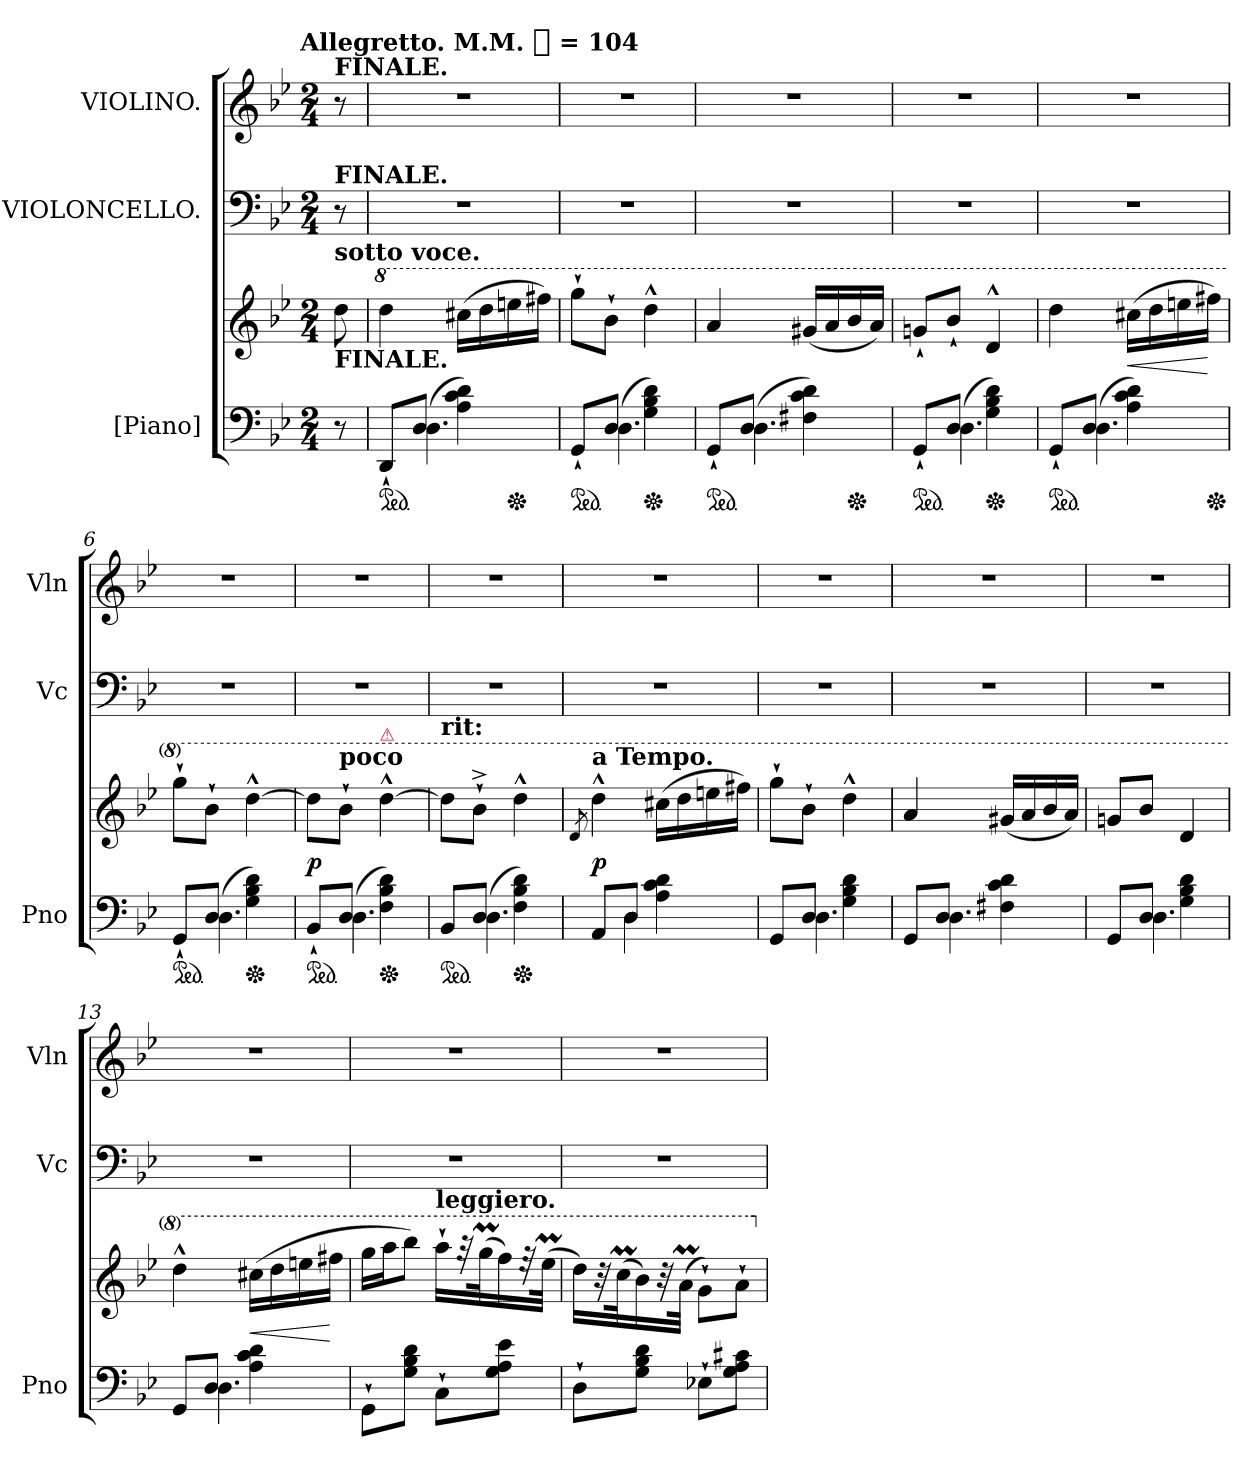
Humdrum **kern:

**kern	**kern	**dynam	**kern	**kern
*part3	*part3	*part3	*part2	*part1
*staff4	*staff3	*staff3/4	*staff2	*staff1
*I"[Piano]	*	*	*I"VIOLONCELLO.	*I"VIOLINO.
*I'Pno	*	*	*I'Vc	*I'Vln
*clefF4	*clefG2	*	*clefF4	*clefG2
*k[b-e-]	*k[b-e-]	*	*k[b-e-]	*k[b-e-]
*g:	*g:	*	*g:	*g:
!!LO:TX:omd:t=Allegretto. M.M. [quarter] = 104
*M2/4	*M2/4	*	*M2/4	*M2/4
*MM104	*MM104	*	*MM104	*MM104
=	=	=	=	=
!	!	!	!	!LO:TX:a:B:t=FINALE.
!	!	!	!LO:TX:a:B:t=FINALE.	!
!	!LO:TX:a:B:t=sotto voce.	!	!	!
!	!LO:TX:b:B:t=FINALE.	!	!	!
8r	8dd	.	8r	8r
=1	=1	=1	=1	=1
*^	*	*	*	*
*	*	*8va	*	*	*
*ped	*	*	*	*	*
8DD`<L	8rAAAyy	4ddd	.	2rF	2rdd
(>8DJ	4.D	.	.	.	.
4A\ 4c\ 4d\)	.	(>16ccc#XLL	.	.	.
.	.	16ddd	.	.	.
*Xped	*	*	*	*	*
.	.	16eeen	.	.	.
.	.	16fff#XJJ)	.	.	.
=2	=2	=2	=2	=2	=2
*ped	*	*	*	*	*
8GG`<L	8rFFFyy	8ggg`>L	.	2rF	2rdd
(>8DJ	4.D	8bb-`>J	.	.	.
*Xped	*	*	*	*	*
4G\ 4B-\ 4d\)	.	4ddd^^>	.	.	.
=3	=3	=3	=3	=3	=3
*ped	*	*	*	*	*
8GG`<L	8rFFFyy	4aa/	.	2rF	2rdd
(>8DJ	4.D	.	.	.	.
4F#X\ 4c\ 4d\)	.	(<16gg#X/LL	.	.	.
.	.	16aa	.	.	.
*Xped	*	*	*	*	*
.	.	16bb-	.	.	.
.	.	16aaJJ)	.	.	.
=4	=4	=4	=4	=4	=4
*ped	*	*	*	*	*
8GG`<L	8rFFFyy	8ggn`<L	.	2rF	2rdd
(>8DJ	4.D	8bb-`<J	.	.	.
*Xped	*	*	*	*	*
4G\ 4B-\ 4d\)	.	4dd^^>/	.	.	.
=5	=5	=5	=5	=5	=5
*ped	*	*	*	*	*
8GG`<L	8rFFFyy	4ddd\	.	2rF	2rdd
(>8DJ	4.D	.	.	.	.
4A\ 4c\ 4d\)	.	(>16ccc#X\LL	<	.	.
.	.	16ddd	.	.	.
.	.	16eeen	.	.	.
*Xped	*	*	*	*	*
.	.	16fff#XJJ)	[	.	.
=6	=6	=6	=6	=6	=6
*ped	*	*	*	*	*
8GG`<L	8rFFFyy	8ggg`>\L	.	2rF	2rdd
(>8DJ	4.D	8bb-`>J	.	.	.
*Xped	*	*	*	*	*
4G\ 4B-\ 4d\)	.	[4ddd^^>\	.	.	.
=7	=7	=7	=7	=7	=7
*ped	*	*	*	*	*
8BB-`<L	8rCCyy	8ddd\L]	p	2rF	2rdd
!	!	!LO:TX:a:B:t=poco	!	!	!
(>8DJ	4.D	8bb-`>J	.	.	.
!	!	!LO:TX:a:color=crimson:t=⚠	!	!	!
*Xped	*	*	*	*	*
4F\ 4B-\ 4d\)	.	[4ddd^^>	.	.	.
=8	=8	=8	=8	=8	=8
!	!	!LO:TX:a:B:t=rit&colon;	!	!	!
*ped	*	*	*	*	*
8BB-L	8rCCyy	8dddL]	.	2rF	2rdd
(>8DJ	4.D	8bb-`>^<J	.	.	.
*Xped	*	*	*	*	*
4F\ 4B-\ 4d\)	.	4ddd^^>	.	.	.
=9	=9	=9	=9	=9	=9
.	.	8qdd/	.	.	.
!	!	!LO:TX:a:B:t=a Tempo.	!	!	!
8AAL	8rEEyy	4ddd^^>	p	2rF	2rdd
8DJ	4D	.	.	.	.
4A\ 4c\ 4d\	.	(>16ccc#XLL	.	.	.
.	.	16ddd	.	.	.
.	8ryy	16eeen	.	.	.
.	.	16fff#XJJ)	.	.	.
=10	=10	=10	=10	=10	=10
8GGL	8rCCyy	8ggg`>L	.	2rF	2rdd
8DJ	4.D	8bb-`>J	.	.	.
4G\ 4B-\ 4d\	.	4ddd^^>	.	.	.
=11	=11	=11	=11	=11	=11
8GGL	8rCCyy	4aa	.	2rF	2rdd
8DJ	4.D	.	.	.	.
4F#X\ 4c\ 4d\	.	(<16gg#XLL	.	.	.
.	.	16aa	.	.	.
.	.	16bb-	.	.	.
.	.	16aaJJ)	.	.	.
=12	=12	=12	=12	=12	=12
8GGL	8rCCyy	8ggnL	.	2rF	2rdd
8DJ	4.D	8bb-J	.	.	.
4G\ 4B-\ 4d\	.	4dd	.	.	.
=13	=13	=13	=13	=13	=13
8GGL	8rCCyy	4ddd^^>	.	2rF	2rdd
8DJ	4.D	.	.	.	.
4A\ 4c\ 4d\	.	(>16ccc#XLL	<	.	.
.	.	16ddd	.	.	.
.	.	16eeen	.	.	.
.	.	16fff#XJJ	[	.	.
*v	*v	*	*	*	*
=14	=14	=14	=14	=14
8GG`>L	16gggLL	.	2rF	2rdd
.	16aaaJ	.	.	.
8G 8B- 8dJ	8bbb-J)	.	.	.
!	!LO:TX:a:B:t=leggiero.	!	!	!
8C`>L	16aaa`>LL	.	.	.
.	32rggg	.	.	.
.	(>32gggMK	.	.	.
8G 8A 8e-J	16fff)	.	.	.
.	32reee	.	.	.
.	(>32eee-MJJk	.	.	.
=15	=15	=15	=15	=15
8D`>L	16dddLL)	.	2rF	2rdd
.	32r	.	.	.
.	(>32cccMK	.	.	.
8G 8B- 8dJ	16bb-)	.	.	.
.	32r	.	.	.
.	(>32aamJJk	.	.	.
8E-X`>L	8gg`>\L)	.	.	.
8G 8A 8c#XJ	8aa`>J	.	.	.
*	*X8va	*	*	*
=	=	=	=	=
*-	*-	*-	*-	*-
